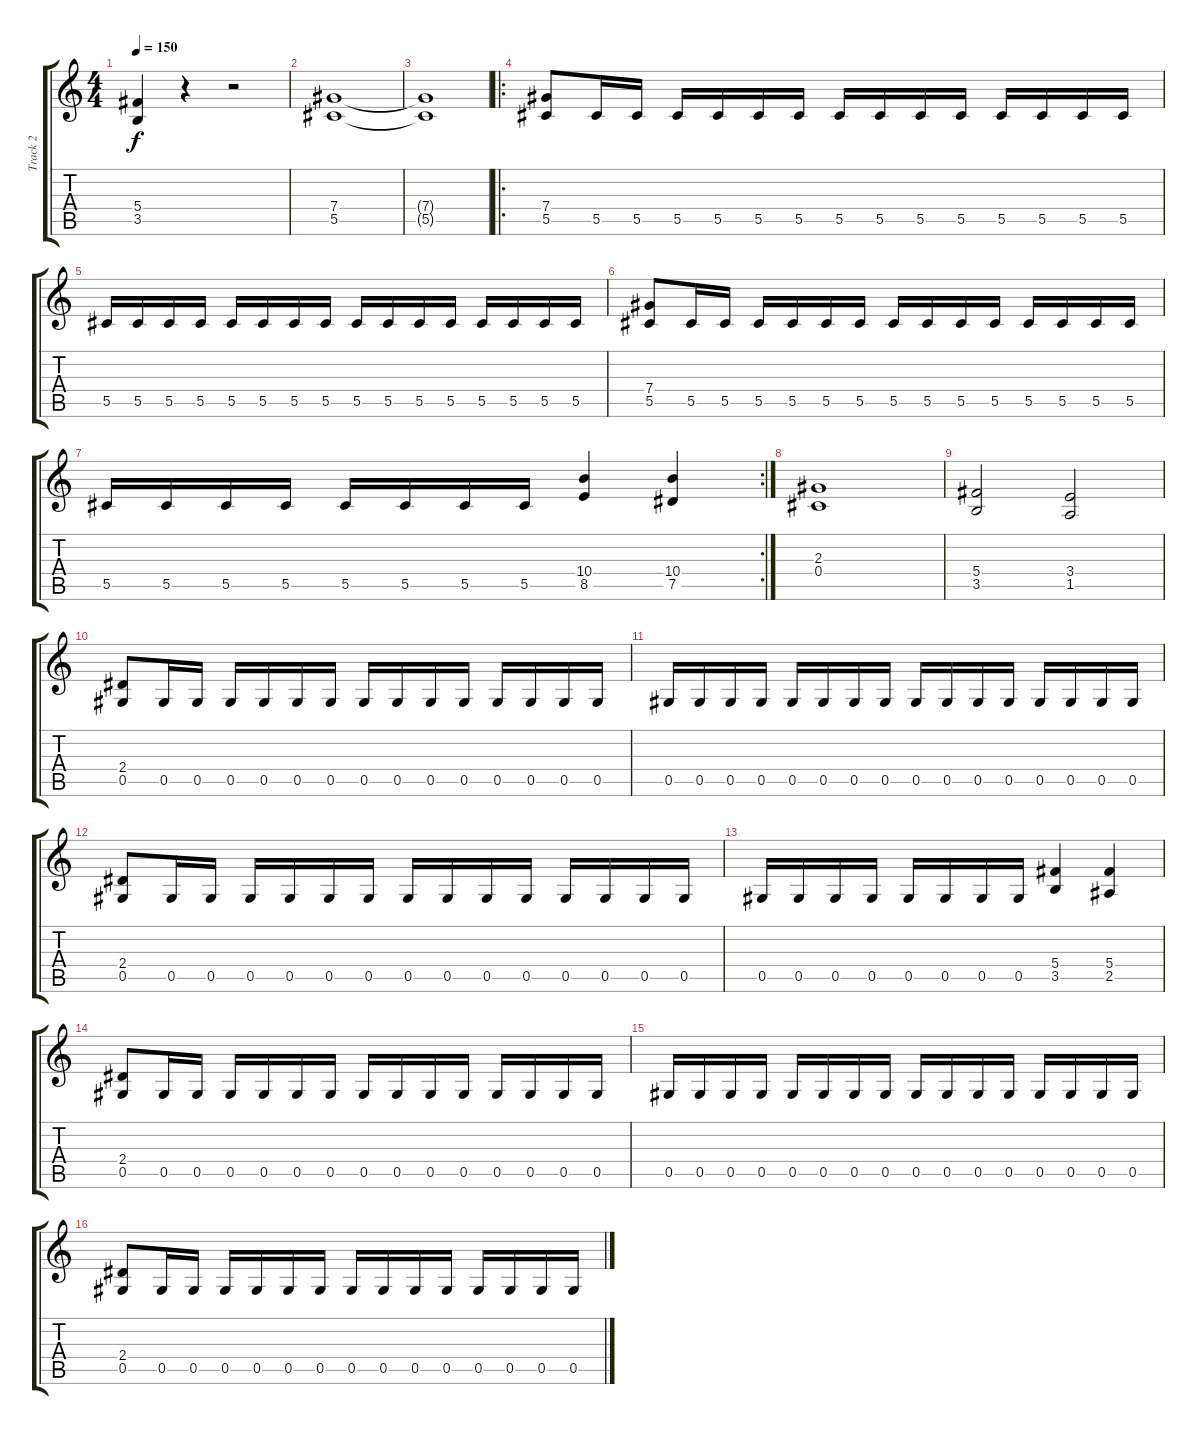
\track ("Track 2" "Track 2") {instrument distortionguitar}
\staff {score tabs}
\tuning (Eb4 Bb3 Gb3 Db3 Ab2 Eb2) {hide}
\ts (4 4)
\tempo 150
\clef g2
\ks c
(5.4 3.5).4{dy f} r.4 r.2 |
(7.4 5.5).1 |
(7.4{t} 5.5{t}).1 |
\ro
(7.4 5.5).8 5.5.16 5.5.16 5.5.16 5.5.16 5.5.16 5.5.16 5.5.16 5.5.16 5.5.16 5.5.16 5.5.16 5.5.16 5.5.16 5.5.16 |
5.5.16 5.5.16 5.5.16 5.5.16 5.5.16 5.5.16 5.5.16 5.5.16 5.5.16 5.5.16 5.5.16 5.5.16 5.5.16 5.5.16 5.5.16 5.5.16 |
(7.4 5.5).8 5.5.16 5.5.16 5.5.16 5.5.16 5.5.16 5.5.16 5.5.16 5.5.16 5.5.16 5.5.16 5.5.16 5.5.16 5.5.16 5.5.16 |
\rc 2
5.5.16 5.5.16 5.5.16 5.5.16 5.5.16 5.5.16 5.5.16 5.5.16 (10.4 8.5).4 (10.4 7.5).4 |
(2.3 0.4).1 |
(5.4 3.5).2 (3.4 1.5).2 |
(2.4 0.5).8 0.5.16 0.5.16 0.5.16 0.5.16 0.5.16 0.5.16 0.5.16 0.5.16 0.5.16 0.5.16 0.5.16 0.5.16 0.5.16 0.5.16 |
0.5.16 0.5.16 0.5.16 0.5.16 0.5.16 0.5.16 0.5.16 0.5.16 0.5.16 0.5.16 0.5.16 0.5.16 0.5.16 0.5.16 0.5.16 0.5.16 |
(2.4 0.5).8 0.5.16 0.5.16 0.5.16 0.5.16 0.5.16 0.5.16 0.5.16 0.5.16 0.5.16 0.5.16 0.5.16 0.5.16 0.5.16 0.5.16 |
0.5.16 0.5.16 0.5.16 0.5.16 0.5.16 0.5.16 0.5.16 0.5.16 (5.4 3.5).4 (5.4 2.5).4 |
(2.4 0.5).8 0.5.16 0.5.16 0.5.16 0.5.16 0.5.16 0.5.16 0.5.16 0.5.16 0.5.16 0.5.16 0.5.16 0.5.16 0.5.16 0.5.16 |
0.5.16 0.5.16 0.5.16 0.5.16 0.5.16 0.5.16 0.5.16 0.5.16 0.5.16 0.5.16 0.5.16 0.5.16 0.5.16 0.5.16 0.5.16 0.5.16 |
(2.4 0.5).8 0.5.16 0.5.16 0.5.16 0.5.16 0.5.16 0.5.16 0.5.16 0.5.16 0.5.16 0.5.16 0.5.16 0.5.16 0.5.16 0.5.16
